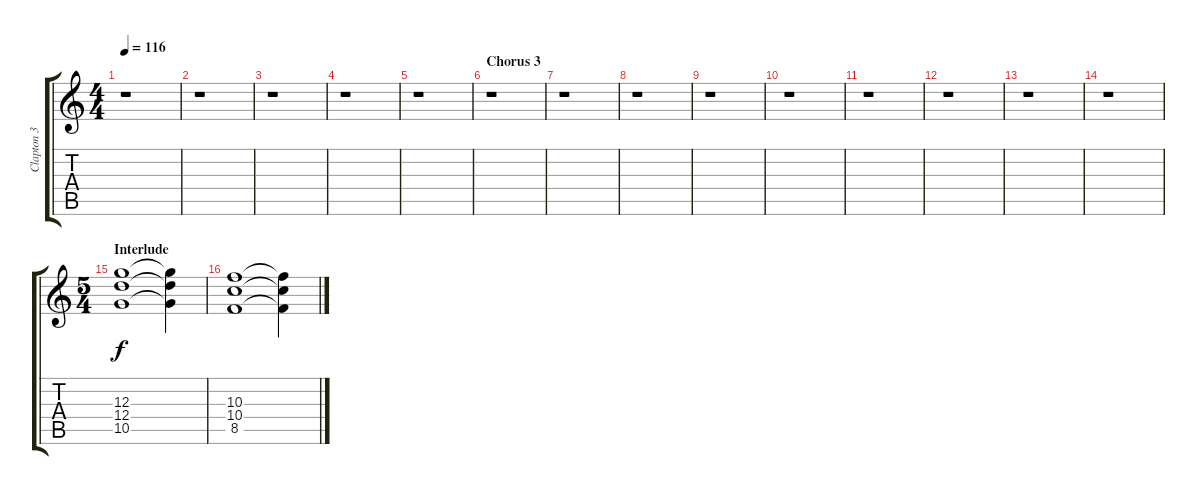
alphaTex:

\track ("Clapton 3" "Clapton 3") {instrument overdrivenguitar}
\staff {score tabs}
\tuning (E4 B3 G3 D3 A2 E2) {hide}
\ts (4 4)
\tempo 116
\clef g2
\ks c
r.1{dy mp} |
r.1 |
r.1 |
r.1 |
r.1 |
\section ("" "Chorus 3")
r.1 |
r.1 |
r.1 |
r.1 |
r.1 |
r.1 |
r.1 |
r.1 |
r.1 |
\ts (5 4)
\section ("" "Interlude")
(12.3 12.4 10.5).1{dy f} (12.3{t} 12.4{t} 10.5{t}).4 |
(10.3 10.4 8.5).1 (10.3{t} 10.4{t} 8.5{t}).4
